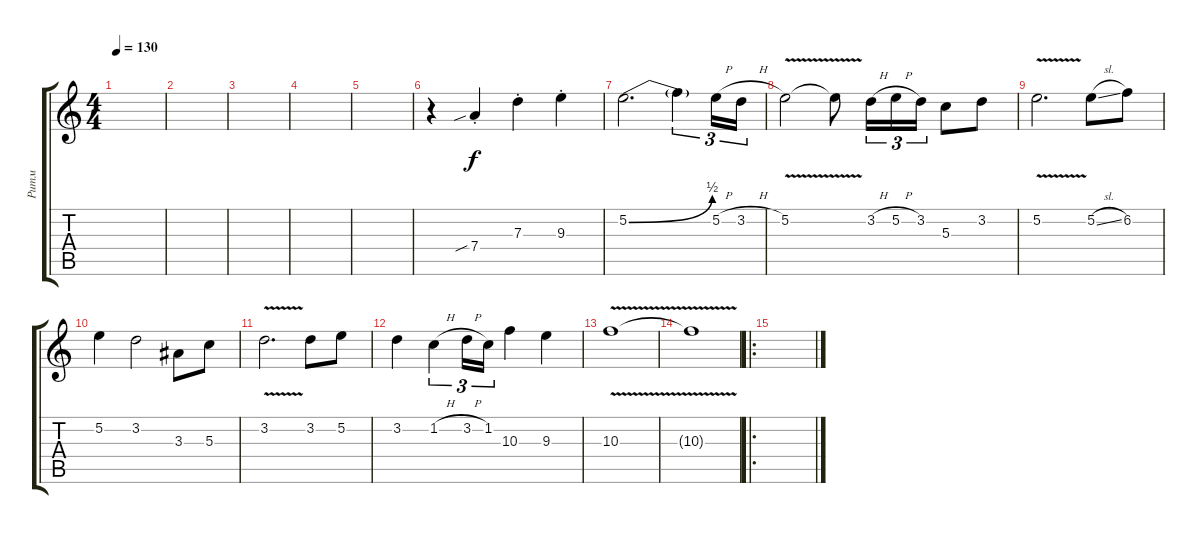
\track ("Ритм" "Ритм") {instrument distortionguitar}
\staff {score tabs}
\tuning (E4 B3 G3 D3 A2 E2) {hide}
\ts (4 4)
\tempo 130
\clef g2
\ks c
|
|
|
|
|
r.4 7.4{sib st}.4 7.3{st}.4 9.3{st}.4 |
5.2{be (bend 0 0 60 2)}.2{d} 5.2{t}.4{tu (3 2)} 5.2{h}.16{tu (3 2)} 3.2{h}.16{tu (3 2)} |
5.2{v}.2 5.2{t}.8 3.2{h}.16{tu (3 2)} 5.2{h}.16{tu (3 2)} 3.2.16{tu (3 2)} 5.3.8 3.2.8 |
5.2{v}.2{d} 5.2{sl}.8 6.2.8 |
5.2.4 3.2.2 3.3.8 5.3.8 |
3.2{v}.2{d} 3.2.8 5.2.8 |
3.2.4 1.2{h}.4{tu (3 2)} 3.2{h}.16{tu (3 2)} 1.2.16{tu (3 2)} 10.3.4 9.3.4 |
10.3{v}.1 |
10.3{t}.1 |
\ro
